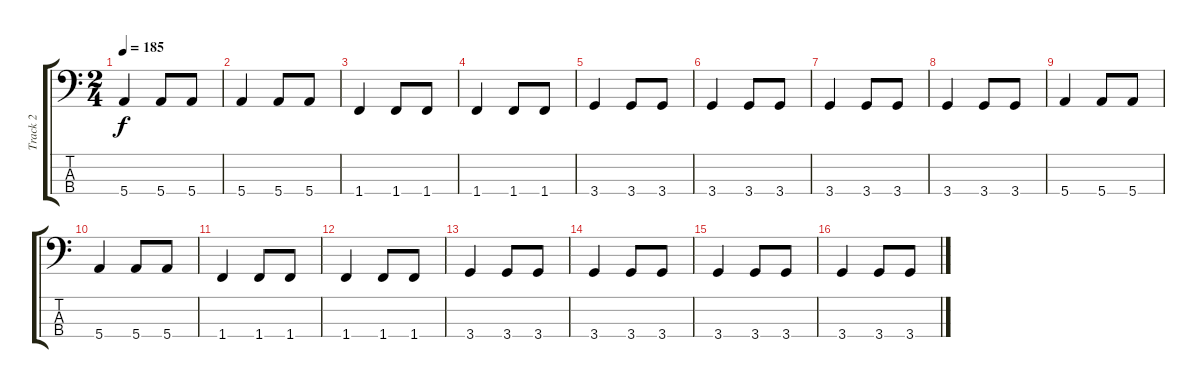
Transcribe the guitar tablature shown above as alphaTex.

\track ("Track 2" "Track 2") {instrument electricbasspick}
\staff {score tabs}
\tuning (G2 D2 A1 E1) {hide}
\ts (2 4)
\tempo 185
\clef f4
\ks c
5.4.4{dy f} 5.4.8 5.4.8 |
5.4.4 5.4.8 5.4.8 |
1.4.4 1.4.8 1.4.8 |
1.4.4 1.4.8 1.4.8 |
3.4.4 3.4.8 3.4.8 |
3.4.4 3.4.8 3.4.8 |
3.4.4 3.4.8 3.4.8 |
3.4.4 3.4.8 3.4.8 |
5.4.4 5.4.8 5.4.8 |
5.4.4 5.4.8 5.4.8 |
1.4.4 1.4.8 1.4.8 |
1.4.4 1.4.8 1.4.8 |
3.4.4 3.4.8 3.4.8 |
3.4.4 3.4.8 3.4.8 |
3.4.4 3.4.8 3.4.8 |
3.4.4 3.4.8 3.4.8
